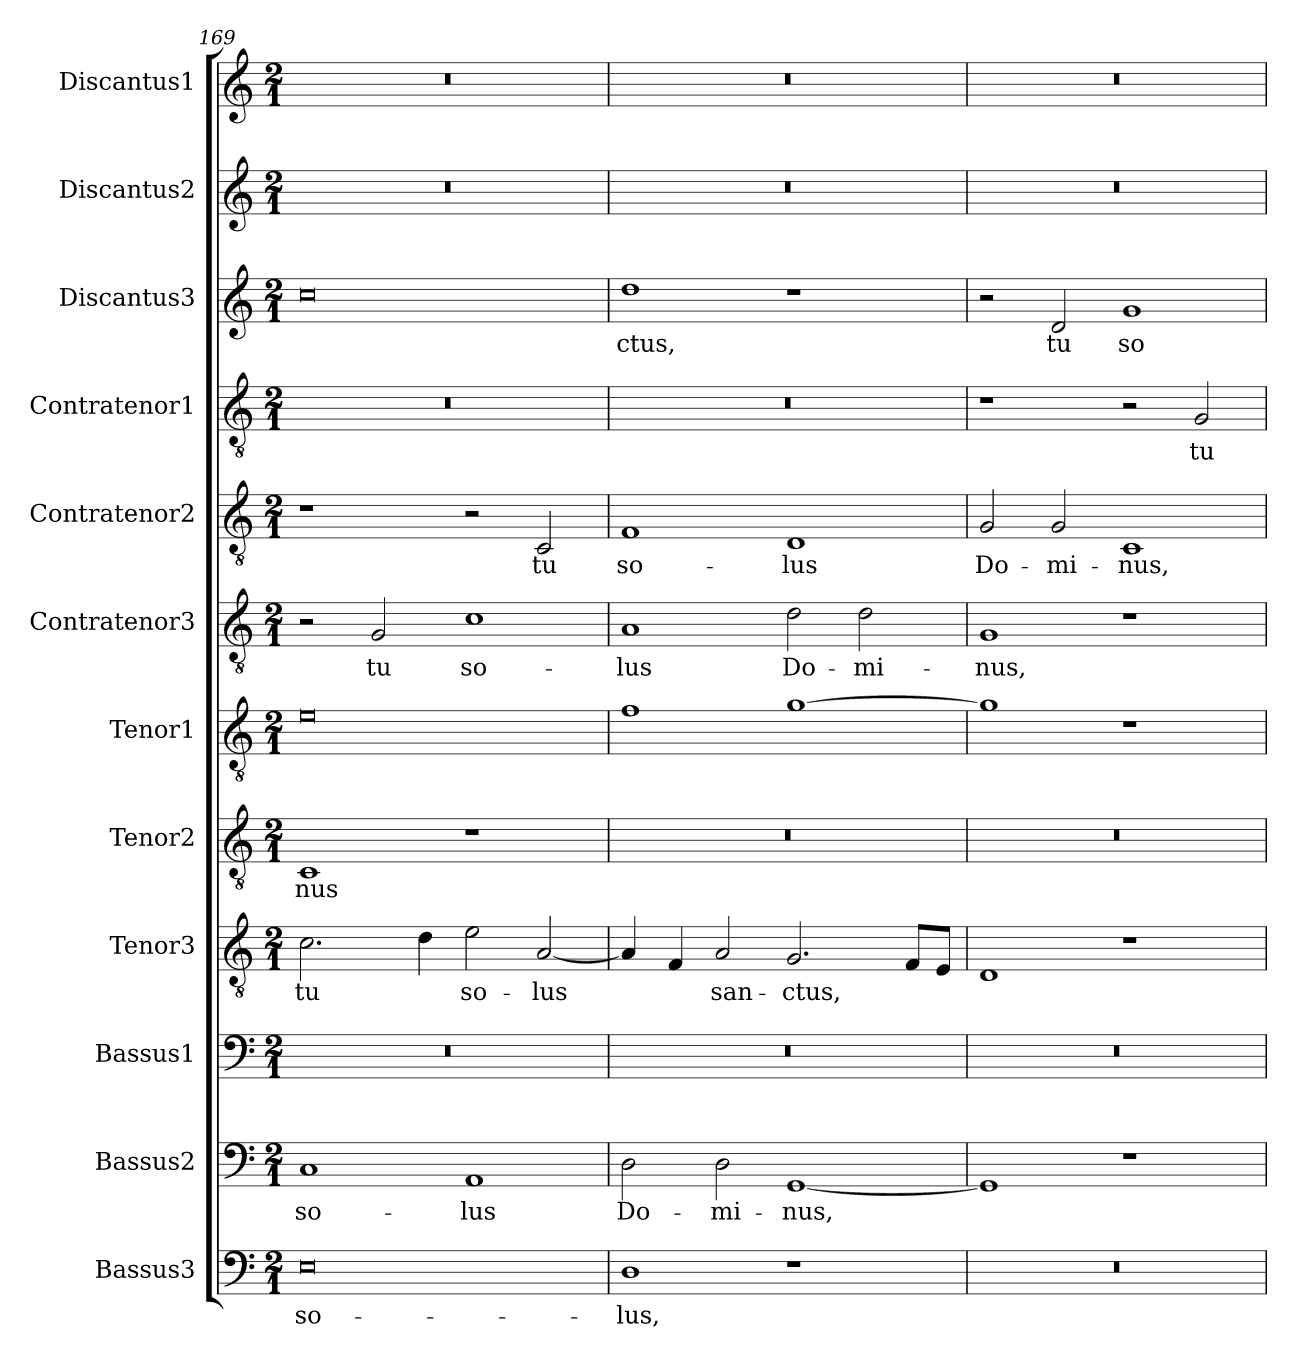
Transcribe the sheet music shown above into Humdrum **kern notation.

**kern	**text	**kern	**text	**kern	**kern	**text	**kern	**text	**kern	**kern	**text	**kern	**text	**kern	**text	**kern	**text	**kern	**kern
*part12	*part12	*part11	*part11	*part10	*part9	*part9	*part8	*part8	*part7	*part6	*part6	*part5	*part5	*part4	*part4	*part3	*part3	*part2	*part1
*staff12	*staff12	*staff11	*staff11	*staff10	*staff9	*staff9	*staff8	*staff8	*staff7	*staff6	*staff6	*staff5	*staff5	*staff4	*staff4	*staff3	*staff3	*staff2	*staff1
*I"Bassus3	*	*I"Bassus2	*	*I"Bassus1	*I"Tenor3	*	*I"Tenor2	*	*I"Tenor1	*I"Contratenor3	*	*I"Contratenor2	*	*I"Contratenor1	*	*I"Discantus3	*	*I"Discantus2	*I"Discantus1
*I'B3	*	*I'B2	*	*I'B1	*I'T3	*	*I'T2	*	*I'T1	*I'Ct3	*	*I'Ct2	*	*I'Ct1	*	*I'D3	*	*I'D2	*I'D1
*clefF4	*	*clefF4	*	*clefF4	*clefGv2	*	*clefGv2	*	*clefGv2	*clefGv2	*	*clefGv2	*	*clefGv2	*	*clefG2	*	*clefG2	*clefG2
*k[]	*	*k[]	*	*k[]	*k[]	*	*k[]	*	*k[]	*k[]	*	*k[]	*	*k[]	*	*k[]	*	*k[]	*k[]
*M2/1	*	*M2/1	*	*M2/1	*M2/1	*	*M2/1	*	*M2/1	*M2/1	*	*M2/1	*	*M2/1	*	*M2/1	*	*M2/1	*M2/1
=169	=169	=169	=169	=169	=169	=169	=169	=169	=169	=169	=169	=169	=169	=169	=169	=169	=169	=169	=169
0E	so-	1C	so-	0r	2.c	tu	1C	-nus	0e	2r	.	1r	.	0r	.	0cc	.	0r	0r
.	.	.	.	.	.	.	.	.	.	2G	tu	.	.	.	.	.	.	.	.
.	.	.	.	.	4d	.	.	.	.	.	.	.	.	.	.	.	.	.	.
.	.	1AA	-lus	.	2e	so-	1r	.	.	1c	so-	2r	.	.	.	.	.	.	.
.	.	.	.	.	[2A	-lus	.	.	.	.	.	2C	tu	.	.	.	.	.	.
=170	=170	=170	=170	=170	=170	=170	=170	=170	=170	=170	=170	=170	=170	=170	=170	=170	=170	=170	=170
1D	-lus,	2D	Do-	0r	4A]	.	0r	.	1f	1A	-lus	1F	so-	0r	.	1dd	-ctus,	0r	0r
.	.	.	.	.	4F	.	.	.	.	.	.	.	.	.	.	.	.	.	.
.	.	2D	-mi-	.	2A	san-	.	.	.	.	.	.	.	.	.	.	.	.	.
1r	.	[1GG	-nus,	.	2.G	-ctus,	.	.	[1g	2d	Do-	1D	-lus	.	.	1r	.	.	.
.	.	.	.	.	.	.	.	.	.	2d	-mi-	.	.	.	.	.	.	.	.
.	.	.	.	.	8FL	.	.	.	.	.	.	.	.	.	.	.	.	.	.
.	.	.	.	.	8EJ	.	.	.	.	.	.	.	.	.	.	.	.	.	.
=171	=171	=171	=171	=171	=171	=171	=171	=171	=171	=171	=171	=171	=171	=171	=171	=171	=171	=171	=171
0r	.	1GG]	.	0r	1D	.	0r	.	1g]	1G	-nus,	2G	Do-	1r	.	2r	.	0r	0r
.	.	.	.	.	.	.	.	.	.	.	.	2G	-mi-	.	.	2d	tu	.	.
.	.	1r	.	.	1r	.	.	.	1r	1r	.	1C	-nus,	2r	.	1g	so-	.	.
.	.	.	.	.	.	.	.	.	.	.	.	.	.	2G	tu	.	.	.	.
=	=	=	=	=	=	=	=	=	=	=	=	=	=	=	=	=	=	=	=
*-	*-	*-	*-	*-	*-	*-	*-	*-	*-	*-	*-	*-	*-	*-	*-	*-	*-	*-	*-
